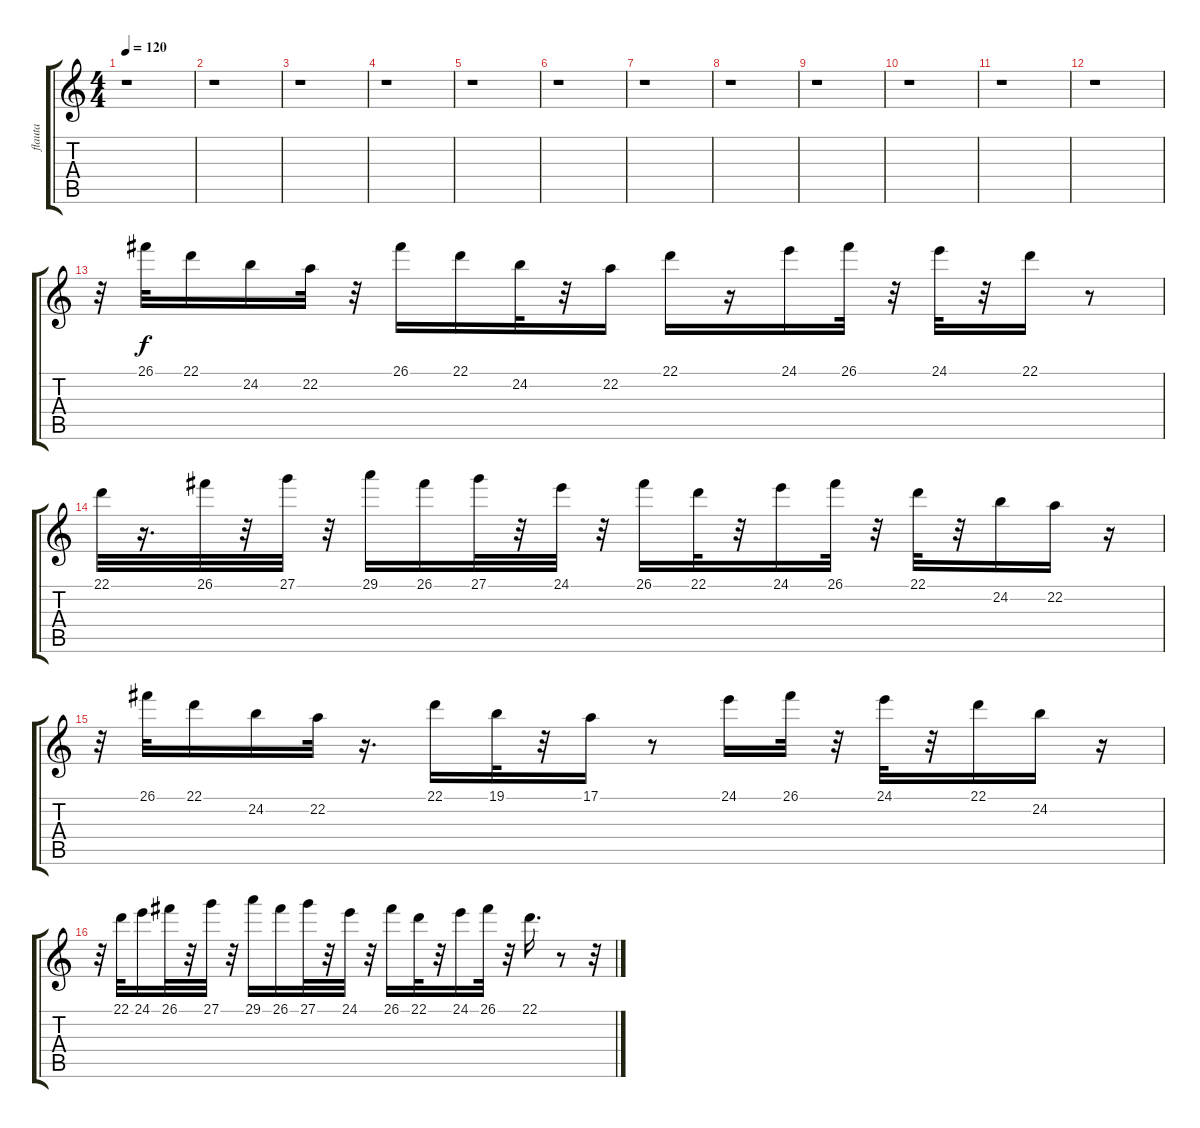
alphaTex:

\track ("flauta" "flauta") {instrument piccolo}
\staff {score tabs}
\tuning (E4 B3 G3 D3 A2 E2) {hide}
\ts (4 4)
\tempo 120
\clef g2
\ks c
r.1{dy f} |
r.1 |
r.1 |
r.1 |
r.1 |
r.1 |
r.1 |
r.1 |
r.1 |
r.1 |
r.1 |
r.1 |
r.32 26.1.32 22.1.16 24.2.16 22.2.32 r.32 26.1.16 22.1.16 24.2.32 r.32 22.2.16 22.1.16 r.16 24.1.16 26.1.32 r.32 24.1.32 r.32 22.1.16 r.8 |
22.1.32 r.16{d} 26.1.32 r.32 27.1.32 r.32 29.1.16 26.1.16 27.1.32 r.32 24.1.32 r.32 26.1.16 22.1.32 r.32 24.1.16 26.1.32 r.32 22.1.32 r.32 24.2.16 22.2.16 r.16 |
r.32 26.1.32 22.1.16 24.2.16 22.2.32 r.16{d} 22.1.16 19.1.32 r.32 17.1.16 r.8 24.1.16 26.1.32 r.32 24.1.32 r.32 22.1.16 24.2.16 r.16 |
r.32 22.1.32 24.1.16 26.1.32 r.32 27.1.32 r.32 29.1.16 26.1.16 27.1.32 r.32 24.1.32 r.32 26.1.16 22.1.32 r.32 24.1.16 26.1.32 r.32 22.1.16{d} r.8 r.32
